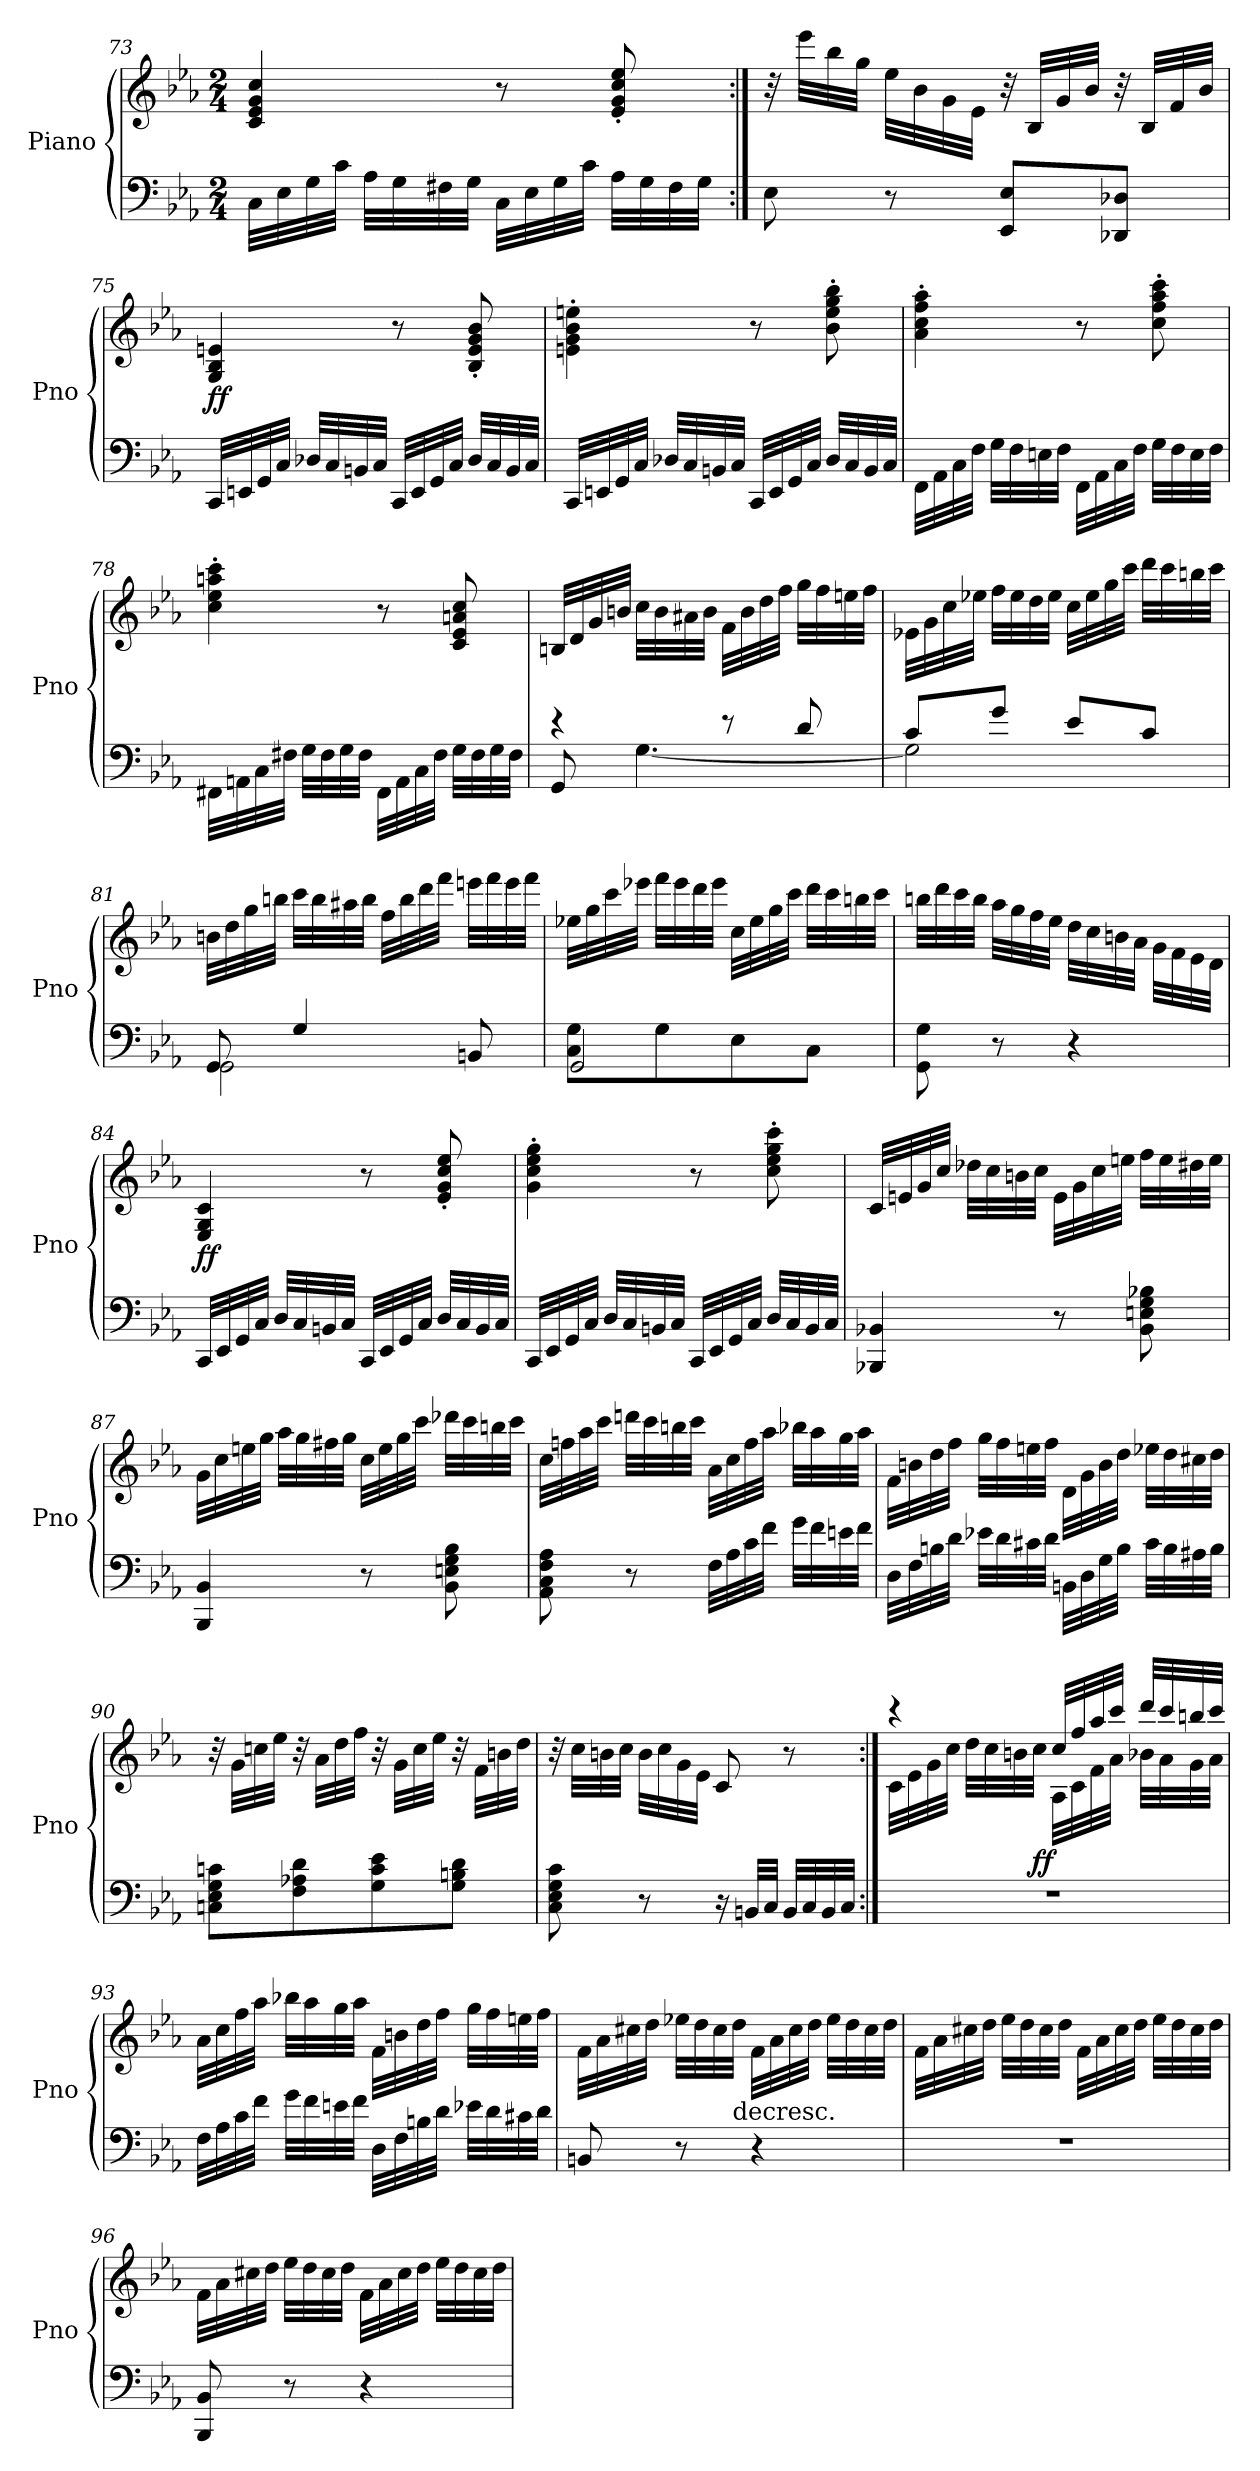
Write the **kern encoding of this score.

**kern	**kern	**dynam
*part1	*part1	*part1
*staff2	*staff1	*staff1/2
*I"Piano	*	*
*I'Pno	*	*
!!LO:LB:g=z
*clefF4	*clefG2	*
*k[b-e-a-]	*k[b-e-a-]	*
*E-:	*E-:	*
*M2/4	*M2/4	*
=73	=73	=73
32C\LLL	4c/ 4e-/ 4g/ 4cc/	.
32E-\	.	.
32G\	.	.
32c\JJJ	.	.
32A-\LLL	.	.
32G\	.	.
32F#X\	.	.
32G\JJJ	.	.
32C\LLL	8r	.
32E-\	.	.
32G\	.	.
32c\JJJ	.	.
32A-\LLL	8e-/' 8g/' 8cc/' 8ee-/'	.
32G\	.	.
32F#\	.	.
32G\JJJ	.	.
=74:|!	=74:|!	=74:|!
8E-\	32r	.
.	32eee-\LLL	.
.	32bb-\	.
.	32gg\JJJ	.
8r	32ee-\LLL	.
.	32b-\	.
.	32g\	.
.	32e-\JJJ	.
8EE-/ 8E-/L	32r	.
.	32B-/LLL	.
.	32g/	.
.	32b-/JJJ	.
8DD-X/ 8D-X/J	32r	.
.	32B-/LLL	.
.	32f/	.
.	32b-/JJJ	.
!!LO:LB:g=z
=75	=75	=75
!	!	!LO:DY:b
32CC/LLL	4G/ 4B-/ 4en/	ff
32EEn/	.	.
32GG/	.	.
32C/JJJ	.	.
32D-X/LLL	.	.
32C/	.	.
32BBn/	.	.
32C/JJJ	.	.
32CC/LLL	8r	.
32EE/	.	.
32GG/	.	.
32C/JJJ	.	.
32D-/LLL	8B-/' 8e/' 8g/' 8b-/'	.
32C/	.	.
32BB/	.	.
32C/JJJ	.	.
=76	=76	=76
32CC/LLL	4en\' 4g\' 4b-\' 4een\'	.
32EEn/	.	.
32GG/	.	.
32C/JJJ	.	.
32D-X/LLL	.	.
32C/	.	.
32BBn/	.	.
32C/JJJ	.	.
32CC/LLL	8r	.
32EE/	.	.
32GG/	.	.
32C/JJJ	.	.
32D-/LLL	8b-\' 8ee\' 8gg\' 8bb-\'	.
32C/	.	.
32BB/	.	.
32C/JJJ	.	.
!!LO:LB:g=z
=77	=77	=77
32FF\LLL	4a-\' 4cc\' 4ff\' 4aa-\'	.
32AA-\	.	.
32C\	.	.
32F\JJJ	.	.
32G\LLL	.	.
32F\	.	.
32En\	.	.
32F\JJJ	.	.
32FF\LLL	8r	.
32AA-\	.	.
32C\	.	.
32F\JJJ	.	.
32G\LLL	8cc\' 8ff\' 8aa-\' 8ccc\'	.
32F\	.	.
32E\	.	.
32F\JJJ	.	.
=78	=78	=78
32FF#X\LLL	4cc\' 4ee-\' 4aan\' 4ccc\'	.
32AAn\	.	.
32C\	.	.
32F#X\JJJ	.	.
32G\LLL	.	.
32F#\	.	.
32G\	.	.
32F#\JJJ	.	.
32FF#\LLL	8r	.
32AA\	.	.
32C\	.	.
32F#\JJJ	.	.
32G\LLL	8c/ 8e-/ 8an/ 8cc/	.
32F#\	.	.
32G\	.	.
32F#\JJJ	.	.
!!LO:PB:g=z
=79	=79	=79
*^	*	*
4r	8GG/	32Bn/LLL	.
.	.	32d/	.
.	.	32g/	.
.	.	32bn/JJJ	.
.	[4.G\	32cc\LLL	.
.	.	32b\	.
.	.	32a#X\	.
.	.	32b\JJJ	.
8r	.	32f\LLL	.
.	.	32b\	.
.	.	32dd\	.
.	.	32ff\JJJ	.
8d/	.	32gg\LLL	.
.	.	32ff\	.
.	.	32een\	.
.	.	32ff\JJJ	.
=80	=80	=80	=80
8c/L	2G\]	32e-X\LLL	.
.	.	32g\	.
.	.	32cc\	.
.	.	32ee-X\JJJ	.
8g/J	.	32ff\LLL	.
.	.	32ee-\	.
.	.	32dd\	.
.	.	32ee-\JJJ	.
8e-/L	.	32cc\LLL	.
.	.	32ee-\	.
.	.	32gg\	.
.	.	32ccc\JJJ	.
8c/J	.	32ddd\LLL	.
.	.	32ccc\	.
.	.	32bbn\	.
.	.	32ccc\JJJ	.
!!LO:LB:g=z
=81	=81	=81	=81
8GG/	2GG\	32bn\LLL	.
.	.	32dd\	.
.	.	32gg\	.
.	.	32bbn\JJJ	.
4G/	.	32ccc\LLL	.
.	.	32bb\	.
.	.	32aa#X\	.
.	.	32bb\JJJ	.
.	.	32ff\LLL	.
.	.	32bb\	.
.	.	32ddd\	.
.	.	32fff\JJJ	.
8BBn/	.	32eeen\LLL	.
.	.	32fff\	.
.	.	32eee\	.
.	.	32fff\JJJ	.
=82	=82	=82	=82
8C\ 8G\L	2GG/	32ee-X\LLL	.
.	.	32gg\	.
.	.	32ccc\	.
.	.	32eee-X\JJJ	.
8G\	.	32fff\LLL	.
.	.	32eee-\	.
.	.	32ddd\	.
.	.	32eee-\JJJ	.
8E-\	.	32cc\LLL	.
.	.	32ee-\	.
.	.	32gg\	.
.	.	32ccc\JJJ	.
8C\J	.	32ddd\LLL	.
.	.	32ccc\	.
.	.	32bbn\	.
.	.	32ccc\JJJ	.
*v	*v	*	*
!!LO:LB:g=z
=83	=83	=83
8GG\ 8G\	32bbn\LLL	.
.	32ddd\	.
.	32ccc\	.
.	32bb\JJJ	.
8r	32aa-\LLL	.
.	32gg\	.
.	32ff\	.
.	32ee-\JJJ	.
4r	32dd\LLL	.
.	32cc\	.
.	32bn\	.
.	32a-\JJJ	.
.	32g\LLL	.
.	32f\	.
.	32e-\	.
.	32d\JJJ	.
=84	=84	=84
!	!	!LO:DY:b
32CC/LLL	4E-/ 4G/ 4c/	ff
32EE-/	.	.
32GG/	.	.
32C/JJJ	.	.
32D/LLL	.	.
32C/	.	.
32BBn/	.	.
32C/JJJ	.	.
32CC/LLL	8r	.
32EE-/	.	.
32GG/	.	.
32C/JJJ	.	.
32D/LLL	8e-/' 8g/' 8cc/' 8ee-/'	.
32C/	.	.
32BB/	.	.
32C/JJJ	.	.
!!LO:LB:g=z
=85	=85	=85
32CC/LLL	4g\' 4cc\' 4ee-\' 4gg\'	.
32EE-/	.	.
32GG/	.	.
32C/JJJ	.	.
32D/LLL	.	.
32C/	.	.
32BBn/	.	.
32C/JJJ	.	.
32CC/LLL	8r	.
32EE-/	.	.
32GG/	.	.
32C/JJJ	.	.
32D/LLL	8cc\' 8ee-\' 8gg\' 8ccc\'	.
32C/	.	.
32BB/	.	.
32C/JJJ	.	.
=86	=86	=86
4BBB-X/ 4BB-X/	32c/LLL	.
.	32en/	.
.	32g/	.
.	32cc/JJJ	.
.	32dd-X\LLL	.
.	32cc\	.
.	32bn\	.
.	32cc\JJJ	.
8r	32e\LLL	.
.	32g\	.
.	32cc\	.
.	32een\JJJ	.
8BB-\ 8En\ 8G\ 8B-X\	32ff\LLL	.
.	32ee\	.
.	32dd#X\	.
.	32ee\JJJ	.
!!LO:LB:g=z
=87	=87	=87
4BBB-/ 4BB-/	32g\LLL	.
.	32cc\	.
.	32een\	.
.	32gg\JJJ	.
.	32aa-\LLL	.
.	32gg\	.
.	32ff#X\	.
.	32gg\JJJ	.
8r	32cc\LLL	.
.	32ee\	.
.	32gg\	.
.	32ccc\JJJ	.
8BB-\ 8En\ 8G\ 8B-\	32ddd-X\LLL	.
.	32ccc\	.
.	32bbn\	.
.	32ccc\JJJ	.
=88	=88	=88
8AA-\ 8C\ 8F\ 8A-\	32cc\LLL	.
.	32ffn\	.
.	32aa-\	.
.	32ccc\JJJ	.
8r	32dddn\LLL	.
.	32ccc\	.
.	32bbn\	.
.	32ccc\JJJ	.
32F\LLL	32a-\LLL	.
32A-\	32cc\	.
32c\	32ff\	.
32f\JJJ	32aa-\JJJ	.
32g\LLL	32bb-X\LLL	.
32f\	32aa-\	.
32en\	32gg\	.
32f\JJJ	32aa-\JJJ	.
!!LO:LB:g=z
=89	=89	=89
32D\LLL	32f\LLL	.
32F\	32bn\	.
32Bn\	32dd\	.
32d\JJJ	32ff\JJJ	.
32e-X\LLL	32gg\LLL	.
32d\	32ff\	.
32c#X\	32een\	.
32d\JJJ	32ff\JJJ	.
32BBn\LLL	32d\LLL	.
32D\	32g\	.
32G\	32b\	.
32B\JJJ	32dd\JJJ	.
32c#\LLL	32ee-X\LLL	.
32B\	32dd\	.
32A#X\	32cc#X\	.
32B\JJJ	32dd\JJJ	.
=90	=90	=90
8Cn\ 8E-\ 8G\ 8cn\L	32r	.
.	32g\LLL	.
.	32ccn\	.
.	32ee-\JJJ	.
8F\ 8A-X\ 8d\	32r	.
.	32a-\LLL	.
.	32dd\	.
.	32ff\JJJ	.
8G\ 8c\ 8e-\	32r	.
.	32g\LLL	.
.	32cc\	.
.	32ee-\JJJ	.
8G\ 8Bn\ 8d\J	32r	.
.	32f\LLL	.
.	32bn\	.
.	32dd\JJJ	.
!!LO:PB:g=z
=91	=91	=91
8C\ 8E-\ 8G\ 8c\	32r	.
.	32cc\LLL	.
.	32bn\	.
.	32cc\JJJ	.
8r	32b\LLL	.
.	32cc\	.
.	32g\	.
.	32e-\JJJ	.
16r	8c/	.
32BBn/LLL	.	.
32C/JJJ	.	.
32BB/LLL	8r	.
32C/	.	.
32BB/	.	.
32C/JJJ	.	.
=92:|!	=92:|!	=92:|!
*	*^	*
2r	4r	32c\LLL	.
.	.	32e-\	.
.	.	32g\	.
.	.	32cc\JJJ	.
.	.	32dd\LLL	.
.	.	32cc\	.
.	.	32bn\	.
!	!	!	!LO:DY:b
.	.	32cc\JJJ	ff
.	32cc/LLL	32A-\LLL	.
.	32ff/	32c\	.
.	32aa-/	32f\	.
.	32ccc/JJJ	32a-\JJJ	.
.	32ddd/LLL	32b-X\LLL	.
.	32ccc/	32a-\	.
.	32bbn/	32g\	.
.	32ccc/JJJ	32a-\JJJ	.
*	*v	*v	*
!!LO:LB:g=z
=93	=93	=93
32F\LLL	32a-\LLL	.
32A-\	32cc\	.
32c\	32ff\	.
32f\JJJ	32aa-\JJJ	.
32g\LLL	32bb-X\LLL	.
32f\	32aa-\	.
32en\	32gg\	.
32f\JJJ	32aa-\JJJ	.
32D\LLL	32f\LLL	.
32F\	32bn\	.
32Bn\	32dd\	.
32d\JJJ	32ff\JJJ	.
32e-X\LLL	32gg\LLL	.
32d\	32ff\	.
32c#X\	32een\	.
32d\JJJ	32ff\JJJ	.
=94	=94	=94
8BBn/	32f\LLL	.
.	32a-\	.
.	32cc#X\	.
.	32dd\JJJ	.
8r	32ee-X\LLL	.
.	32dd\	.
.	32cc#\	.
!	!LO:TX:b:t=decresc.	!
.	32dd\JJJ	.
4r	32f\LLL	.
.	32a-\	.
.	32cc#\	.
.	32dd\JJJ	.
.	32ee-\LLL	.
.	32dd\	.
.	32cc#\	.
.	32dd\JJJ	.
!!LO:LB:g=z
=95	=95	=95
2r	32f\LLL	.
.	32a-\	.
.	32cc#X\	.
.	32dd\JJJ	.
.	32ee-\LLL	.
.	32dd\	.
.	32cc#\	.
.	32dd\JJJ	.
.	32f\LLL	.
.	32a-\	.
.	32cc#\	.
.	32dd\JJJ	.
.	32ee-\LLL	.
.	32dd\	.
.	32cc#\	.
.	32dd\JJJ	.
=96	=96	=96
8BBB-/ 8BB-/	32f\LLL	.
.	32a-\	.
.	32cc#X\	.
.	32dd\JJJ	.
8r	32ee-\LLL	.
.	32dd\	.
.	32cc#\	.
.	32dd\JJJ	.
4r	32f\LLL	.
.	32a-\	.
.	32cc#\	.
.	32dd\JJJ	.
.	32ee-\LLL	.
.	32dd\	.
.	32cc#\	.
.	32dd\JJJ	.
=	=	=
*-	*-	*-
